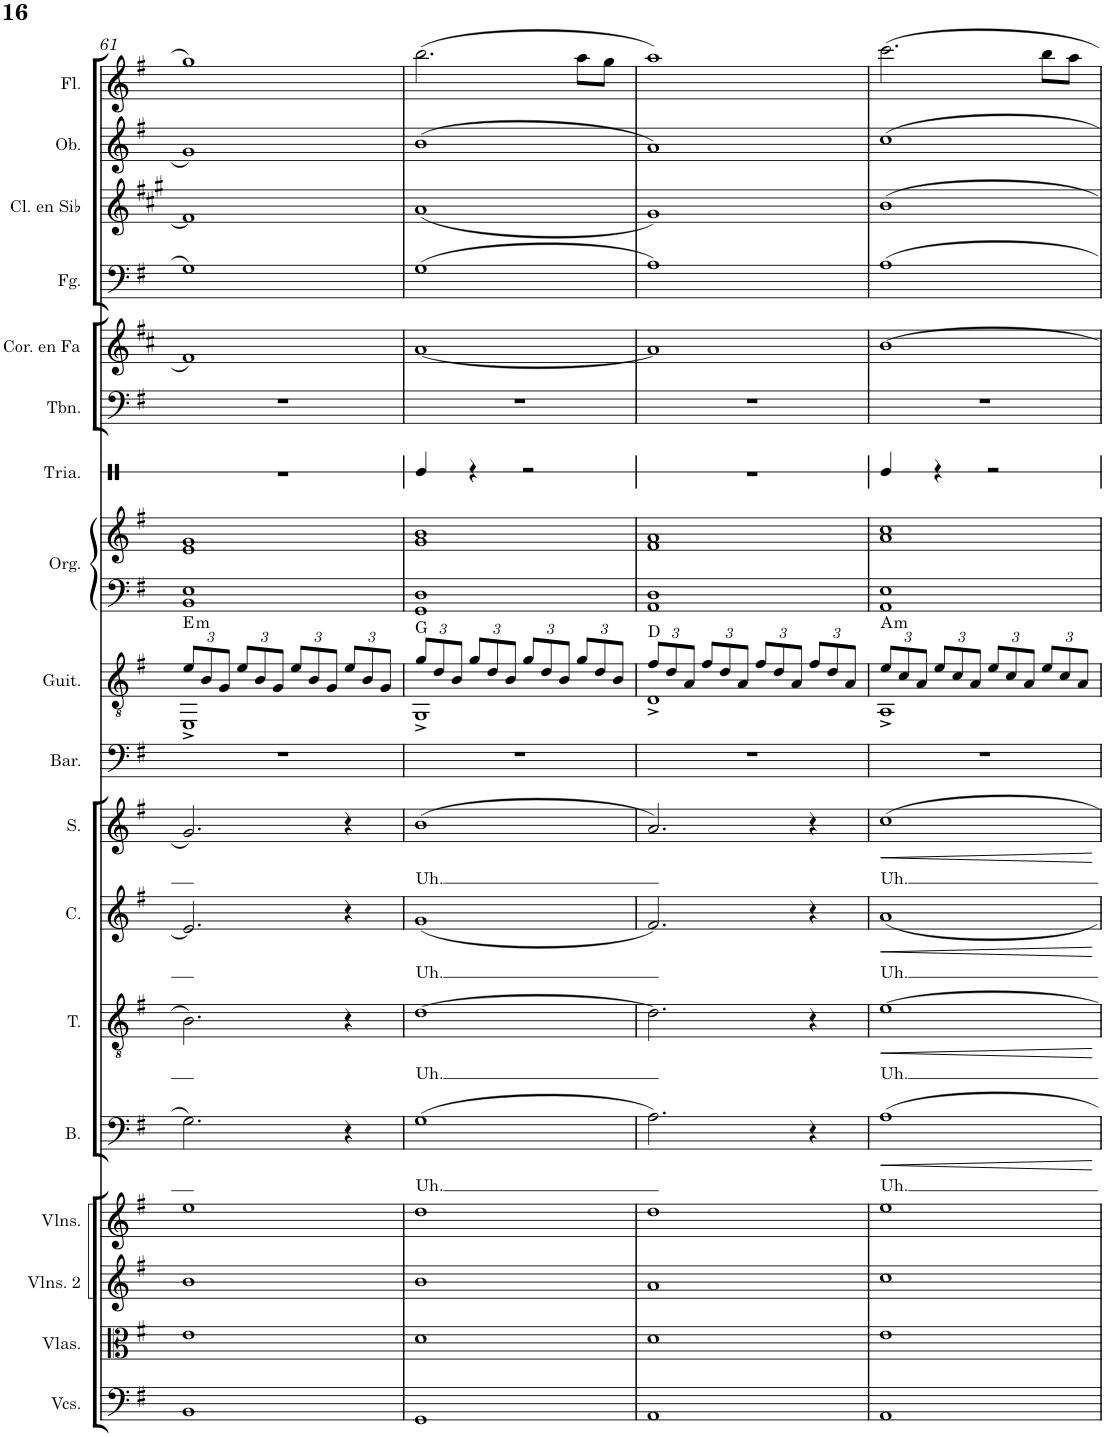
**kern	**kern	**kern	**kern	**kern	**text	**dynam	**kern	**text	**dynam	**kern	**text	**dynam	**kern	**text	**dynam	**kern	**kern	**harte	**kern	**kern	**kern	**kern	**kern	**kern	**kern	**kern	**kern
*part18	*part17	*part16	*part15	*part14	*part14	*part14	*part13	*part13	*part13	*part12	*part12	*part12	*part11	*part11	*part11	*part10	*part9	*part9	*part8	*part8	*part7	*part6	*part5	*part4	*part3	*part2	*part1
*staff19	*staff18	*staff17	*staff16	*staff15	*staff15	*staff15	*staff14	*staff14	*staff14	*staff13	*staff13	*staff13	*staff12	*staff12	*staff12	*staff11	*staff10	*	*staff9	*staff8	*staff7	*staff6	*staff5	*staff4	*staff3	*staff2	*staff1
*I"Violonchelos	*I"Violas	*I"Violines 2	*I"Violines 1	*I"Bajo	*	*	*I"Tenor	*	*	*I"Contralto	*	*	*I"Soprano	*	*	*I"Barítono	*I"Guitarra	*	*I"Órgano	*	*I"Triángulo	*I"Trombón	*I"Corno en Fa	*I"Fagot	*I"Clarinete en Sib	*I"Oboe	*I"Flauta
*I'Vcs.	*I'Vlas.	*I'Vlns. 2	*I'Vlns. 1	*I'B.	*	*	*I'T.	*	*	*I'C.	*	*	*I'S.	*	*	*I'Bar.	*I'Guit.	*	*	*	*	*I'Tbn.	*I'Cor. en Fa	*I'Fg.	*I'Cl. en Sib	*I'Ob.	*I'Fl.
!!LO:PB:g=z
*clefF4	*clefC3	*clefG2	*clefG2	*clefF4	*	*	*clefGv2	*	*	*clefG2	*	*	*clefG2	*	*	*clefF4	*clefGv2	*	*clefF4	*clefG2	*clefX	*clefF4	*clefG2	*clefF4	*clefG2	*clefG2	*clefG2
*	*	*	*	*	*	*	*	*	*	*	*	*	*	*	*	*	*	*	*	*	*	*	*Trd4c7	*	*Trd1c2	*	*
*k[f#]	*k[f#]	*k[f#]	*k[f#]	*k[f#]	*	*	*k[f#]	*	*	*k[f#]	*	*	*k[f#]	*	*	*k[f#]	*k[f#]	*	*k[f#]	*k[f#]	*k[]	*k[f#]	*k[f#c#]	*k[f#]	*k[f#c#g#]	*k[f#]	*k[f#]
*M4/4	*M4/4	*M4/4	*M4/4	*M4/4	*	*	*M4/4	*	*	*M4/4	*	*	*M4/4	*	*	*M4/4	*M4/4	*	*M4/4	*M4/4	*M4/4	*M4/4	*M4/4	*M4/4	*M4/4	*M4/4	*M4/4
*	*	*	*	*	*	*	*	*	*	*	*	*	*	*	*	*	*Xbrackettup	*	*	*	*	*	*	*	*	*	*
=61	=61	=61	=61	=61	=61	=61	=61	=61	=61	=61	=61	=61	=61	=61	=61	=61	=61	=61	=61	=61	=61	=61	=61	=61	=61	=61	=61
*	*	*	*	*	*	*	*	*	*	*	*	*	*	*	*	*	*^	*	*	*	*	*	*	*	*	*	*
!	!	!	!	!	!	!	!	!	!	!	!	!	!	!	!	!	!	!	!LO:H:kt=m	!	!	!	!	!	!	!	!	!
1BB	1e	1b	1ee	2.G\	.	.	2.B\	.	.	2.e/]	.	.	2.g/	.	.	1r	12e/L	1EE^	E:min	1BB 1E	1e 1g	1r	1r	1f#	1G	1f#]	1g	1gg
.	.	.	.	.	.	.	.	.	.	.	.	.	.	.	.	.	12B/	.	.	.	.	.	.	.	.	.	.	.
.	.	.	.	.	.	.	.	.	.	.	.	.	.	.	.	.	12G/J	.	.	.	.	.	.	.	.	.	.	.
.	.	.	.	.	.	.	.	.	.	.	.	.	.	.	.	.	12e/L	.	.	.	.	.	.	.	.	.	.	.
.	.	.	.	.	.	.	.	.	.	.	.	.	.	.	.	.	12B/	.	.	.	.	.	.	.	.	.	.	.
.	.	.	.	.	.	.	.	.	.	.	.	.	.	.	.	.	12G/J	.	.	.	.	.	.	.	.	.	.	.
.	.	.	.	.	.	.	.	.	.	.	.	.	.	.	.	.	12e/L	.	.	.	.	.	.	.	.	.	.	.
.	.	.	.	.	.	.	.	.	.	.	.	.	.	.	.	.	12B/	.	.	.	.	.	.	.	.	.	.	.
.	.	.	.	.	.	.	.	.	.	.	.	.	.	.	.	.	12G/J	.	.	.	.	.	.	.	.	.	.	.
.	.	.	.	4r	.	.	4r	.	.	4r	.	.	4r	.	.	.	12e/L	.	.	.	.	.	.	.	.	.	.	.
.	.	.	.	.	.	.	.	.	.	.	.	.	.	.	.	.	12B/	.	.	.	.	.	.	.	.	.	.	.
.	.	.	.	.	.	.	.	.	.	.	.	.	.	.	.	.	12G/J	.	.	.	.	.	.	.	.	.	.	.
=62	=62	=62	=62	=62	=62	=62	=62	=62	=62	=62	=62	=62	=62	=62	=62	=62	=62	=62	=62	=62	=62	=62	=62	=62	=62	=62	=62	=62
!	!	!	!	!	!LO:LY:b	!	!	!LO:LY:b	!	!	!LO:LY:b	!	!	!LO:LY:b	!	!	!	!	!	!	!	!	!	!	!	!	!	!
1GG	1d	1b	1dd	(1G	Uh.	.	[1d	Uh.	.	(1g	Uh.	.	(1b	Uh.	.	1r	12g/L	1GG^	G:maj	1GG 1D	1g 1b	4Re/	1r	[1a	(1G	(1a	(1b	(2.bb\
.	.	.	.	.	.	.	.	.	.	.	.	.	.	.	.	.	12d/	.	.	.	.	.	.	.	.	.	.	.
.	.	.	.	.	.	.	.	.	.	.	.	.	.	.	.	.	12B/J	.	.	.	.	.	.	.	.	.	.	.
.	.	.	.	.	.	.	.	.	.	.	.	.	.	.	.	.	12g/L	.	.	.	.	4r	.	.	.	.	.	.
.	.	.	.	.	.	.	.	.	.	.	.	.	.	.	.	.	12d/	.	.	.	.	.	.	.	.	.	.	.
.	.	.	.	.	.	.	.	.	.	.	.	.	.	.	.	.	12B/J	.	.	.	.	.	.	.	.	.	.	.
.	.	.	.	.	.	.	.	.	.	.	.	.	.	.	.	.	12g/L	.	.	.	.	2r	.	.	.	.	.	.
.	.	.	.	.	.	.	.	.	.	.	.	.	.	.	.	.	12d/	.	.	.	.	.	.	.	.	.	.	.
.	.	.	.	.	.	.	.	.	.	.	.	.	.	.	.	.	12B/J	.	.	.	.	.	.	.	.	.	.	.
.	.	.	.	.	.	.	.	.	.	.	.	.	.	.	.	.	12g/L	.	.	.	.	.	.	.	.	.	.	8aa\L
.	.	.	.	.	.	.	.	.	.	.	.	.	.	.	.	.	12d/	.	.	.	.	.	.	.	.	.	.	.
.	.	.	.	.	.	.	.	.	.	.	.	.	.	.	.	.	.	.	.	.	.	.	.	.	.	.	.	8gg\J
.	.	.	.	.	.	.	.	.	.	.	.	.	.	.	.	.	12B/J	.	.	.	.	.	.	.	.	.	.	.
=63	=63	=63	=63	=63	=63	=63	=63	=63	=63	=63	=63	=63	=63	=63	=63	=63	=63	=63	=63	=63	=63	=63	=63	=63	=63	=63	=63	=63
1AA	1d	1a	1dd	2.A\)	.	.	2.d\]	.	.	2.f#/)	.	.	2.a/)	.	.	1r	12f#/L	1D^	D:maj	1AA 1D	1f# 1a	1r	1r	1a]	1A)	1g#)	1a)	1aa)
.	.	.	.	.	.	.	.	.	.	.	.	.	.	.	.	.	12d/	.	.	.	.	.	.	.	.	.	.	.
.	.	.	.	.	.	.	.	.	.	.	.	.	.	.	.	.	12A/J	.	.	.	.	.	.	.	.	.	.	.
.	.	.	.	.	.	.	.	.	.	.	.	.	.	.	.	.	12f#/L	.	.	.	.	.	.	.	.	.	.	.
.	.	.	.	.	.	.	.	.	.	.	.	.	.	.	.	.	12d/	.	.	.	.	.	.	.	.	.	.	.
.	.	.	.	.	.	.	.	.	.	.	.	.	.	.	.	.	12A/J	.	.	.	.	.	.	.	.	.	.	.
.	.	.	.	.	.	.	.	.	.	.	.	.	.	.	.	.	12f#/L	.	.	.	.	.	.	.	.	.	.	.
.	.	.	.	.	.	.	.	.	.	.	.	.	.	.	.	.	12d/	.	.	.	.	.	.	.	.	.	.	.
.	.	.	.	.	.	.	.	.	.	.	.	.	.	.	.	.	12A/J	.	.	.	.	.	.	.	.	.	.	.
.	.	.	.	4r	.	.	4r	.	.	4r	.	.	4r	.	.	.	12f#/L	.	.	.	.	.	.	.	.	.	.	.
.	.	.	.	.	.	.	.	.	.	.	.	.	.	.	.	.	12d/	.	.	.	.	.	.	.	.	.	.	.
.	.	.	.	.	.	.	.	.	.	.	.	.	.	.	.	.	12A/J	.	.	.	.	.	.	.	.	.	.	.
=64	=64	=64	=64	=64	=64	=64	=64	=64	=64	=64	=64	=64	=64	=64	=64	=64	=64	=64	=64	=64	=64	=64	=64	=64	=64	=64	=64	=64
!	!	!	!	!	!LO:LY:b	!LO:HP:b	!	!LO:LY:b	!LO:HP:b	!	!LO:LY:b	!LO:HP:b	!	!LO:LY:b	!LO:HP:b	!	!	!	!LO:H:kt=m	!	!	!	!	!	!	!	!	!
1AA	1e	1cc	1ee	1A	Uh.	<	[1e	Uh.	<	1a	Uh.	<	1cc	Uh.	<	1r	12e/L	1AA^	A:min	1AA 1E	1a 1cc	4Re/	1r	[1b	1A	1b	1cc	2.ccc\
.	.	.	.	.	.	.	.	.	.	.	.	.	.	.	.	.	12c/	.	.	.	.	.	.	.	.	.	.	.
.	.	.	.	.	.	.	.	.	.	.	.	.	.	.	.	.	12A/J	.	.	.	.	.	.	.	.	.	.	.
.	.	.	.	.	.	.	.	.	.	.	.	.	.	.	.	.	12e/L	.	.	.	.	4r	.	.	.	.	.	.
.	.	.	.	.	.	.	.	.	.	.	.	.	.	.	.	.	12c/	.	.	.	.	.	.	.	.	.	.	.
.	.	.	.	.	.	.	.	.	.	.	.	.	.	.	.	.	12A/J	.	.	.	.	.	.	.	.	.	.	.
.	.	.	.	.	.	.	.	.	.	.	.	.	.	.	.	.	12e/L	.	.	.	.	2r	.	.	.	.	.	.
.	.	.	.	.	.	.	.	.	.	.	.	.	.	.	.	.	12c/	.	.	.	.	.	.	.	.	.	.	.
.	.	.	.	.	.	.	.	.	.	.	.	.	.	.	.	.	12A/J	.	.	.	.	.	.	.	.	.	.	.
.	.	.	.	.	.	.	.	.	.	.	.	.	.	.	.	.	12e/L	.	.	.	.	.	.	.	.	.	.	8bb\L
.	.	.	.	.	.	.	.	.	.	.	.	.	.	.	.	.	12c/	.	.	.	.	.	.	.	.	.	.	.
.	.	.	.	.	.	.	.	.	.	.	.	.	.	.	.	.	.	.	.	.	.	.	.	.	.	.	.	8aa\J
.	.	.	.	.	.	.	.	.	.	.	.	.	.	.	.	.	12A/J	.	.	.	.	.	.	.	.	.	.	.
*	*	*	*	*	*	*	*	*	*	*	*	*	*	*	*	*	*v	*v	*	*	*	*	*	*	*	*	*	*
.	.	.	.	.	.	[	.	.	[	.	.	[	.	.	[	.	.	.	.	.	.	.	.	.	.	.	.
=	=	=	=	=	=	=	=	=	=	=	=	=	=	=	=	=	=	=	=	=	=	=	=	=	=	=	=
*-	*-	*-	*-	*-	*-	*-	*-	*-	*-	*-	*-	*-	*-	*-	*-	*-	*-	*-	*-	*-	*-	*-	*-	*-	*-	*-	*-
